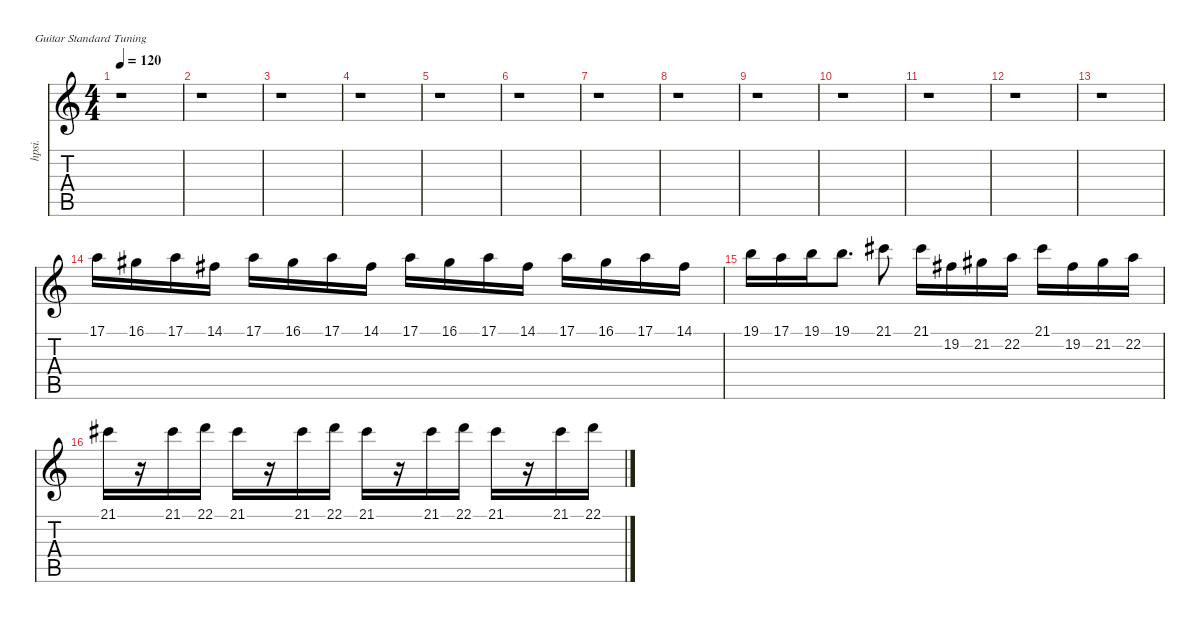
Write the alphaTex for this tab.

\defaultSystemsLayout 4
\hideDynamics
\bracketExtendMode nobrackets
\track ("Harpsichord" "hpsi.") {instrument harpsichord}
\staff {score tabs}
\tuning (E4 B3 G3 D3 A2 E2)
\ts (4 4)
\tempo 120
\clef g2
\ks c
r.1{dy f beam Down} |
r.1{beam Down} |
r.1{beam Down} |
r.1{beam Down} |
r.1{beam Down} |
r.1{beam Down} |
r.1{beam Down} |
r.1{beam Down} |
r.1{beam Down} |
r.1{beam Down} |
r.1{beam Down} |
r.1{beam Down} |
r.1{beam Down} |
17.1.16{beam Down} 16.1{acc #}.16{beam Down} 17.1.16{beam Down} 14.1{acc #}.16{beam Down} 17.1.16{beam Down} 16.1{acc #}.16{beam Down} 17.1.16{beam Down} 14.1{acc #}.16{beam Down} 17.1.16{beam Down} 16.1{acc #}.16{beam Down} 17.1.16{beam Down} 14.1{acc #}.16{beam Down} 17.1.16{beam Down} 16.1{acc #}.16{beam Down} 17.1.16{beam Down} 14.1{acc #}.16{beam Down} |
19.1.16{beam Down} 17.1.16{beam Down} 19.1.16{beam Down} 19.1.8{d beam Down} 21.1{acc #}.8{beam Down} 21.1{acc #}.16{beam Down} 19.2{acc #}.16{beam Down} 21.2{acc #}.16{beam Down} 22.2.16{beam Down} 21.1{acc #}.16{beam Down} 19.2{acc #}.16{beam Down} 21.2{acc #}.16{beam Down} 22.2.16{beam Down} |
21.1{acc #}.16{beam Down} r.16{beam Down} 21.1{acc #}.16{beam Down} 22.1.16{beam Down} 21.1{acc #}.16{beam Down} r.16{beam Down} 21.1{acc #}.16{beam Down} 22.1.16{beam Down} 21.1{acc #}.16{beam Down} r.16{beam Down} 21.1{acc #}.16{beam Down} 22.1.16{beam Down} 21.1{acc #}.16{beam Down} r.16{beam Down} 21.1{acc #}.16{beam Down} 22.1.16{beam Down}
